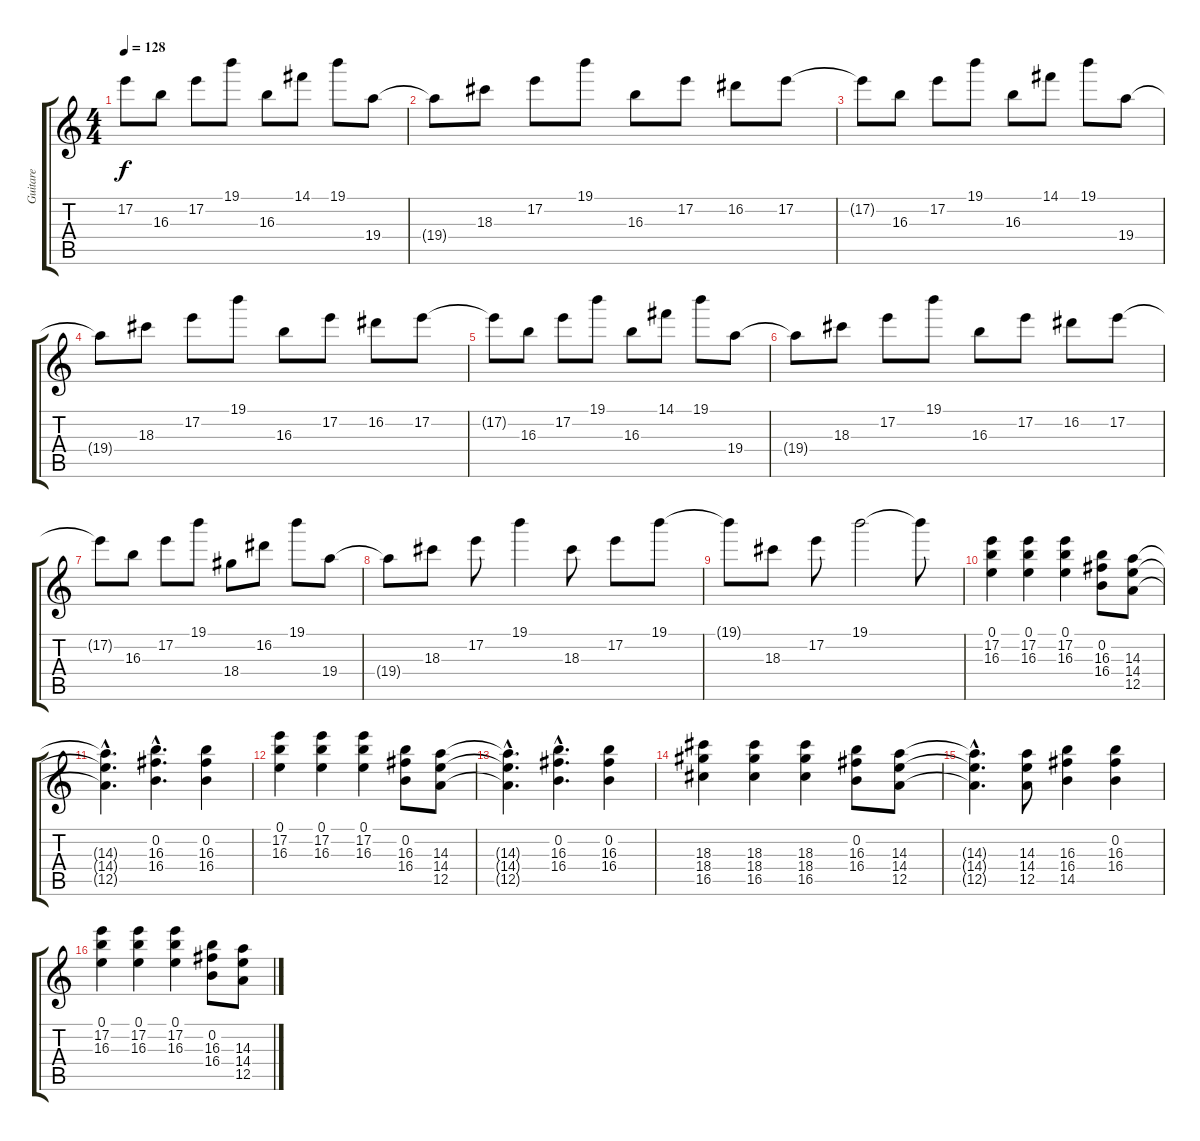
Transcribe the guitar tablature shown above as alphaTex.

\track ("Guitare" "Guitare") {instrument electricguitarclean}
\staff {score tabs}
\tuning (E4 B3 G3 D3 A2 E2) {hide}
\ts (4 4)
\tempo 128
\clef g2
\ks c
17.2{t}.8{dy f} 16.3.8 17.2.8 19.1.8 16.3.8 14.1.8 19.1.8 19.4.8 |
19.4{t}.8 18.3.8 17.2.8 19.1.8 16.3.8 17.2.8 16.2.8 17.2.8 |
17.2{t}.8 16.3.8 17.2.8 19.1.8 16.3.8 14.1.8 19.1.8 19.4.8 |
19.4{t}.8 18.3.8 17.2.8 19.1.8 16.3.8 17.2.8 16.2.8 17.2.8 |
17.2{t}.8 16.3.8 17.2.8 19.1.8 16.3.8 14.1.8 19.1.8 19.4.8 |
19.4{t}.8 18.3.8 17.2.8 19.1.8 16.3.8 17.2.8 16.2.8 17.2.8 |
17.2{t}.8 16.3.8 17.2.8 19.1.8 18.4.8 16.2.8 19.1.8 19.4.8 |
19.4{t}.8 18.3.8 17.2.8 19.1.4 18.3.8 17.2.8 19.1.8 |
19.1{t}.8 18.3.8 17.2.8 19.1.2 19.1{t}.8 |
(0.1 17.2 16.3).4 (0.1 17.2 16.3).4 (0.1 17.2 16.3).4 (0.2 16.3 16.4).8 (14.3 14.4 12.5).8 |
(14.3{hac t} 14.4{hac t} 12.5{hac t}).4{d} (0.2{hac} 16.3{hac} 16.4{hac}).4{d} (0.2 16.3 16.4).4 |
(0.1 17.2 16.3).4 (0.1 17.2 16.3).4 (0.1 17.2 16.3).4 (0.2 16.3 16.4).8 (14.3 14.4 12.5).8 |
(14.3{hac t} 14.4{hac t} 12.5{hac t}).4{d} (0.2{hac} 16.3{hac} 16.4{hac}).4{d} (0.2 16.3 16.4).4 |
(18.3 18.4 16.5).4 (18.3 18.4 16.5).4 (18.3 18.4 16.5).4 (0.2 16.3 16.4).8 (14.3 14.4 12.5).8 |
(14.3{hac t} 14.4{hac t} 12.5{hac t}).4{d} (14.3 14.4 12.5).8 (16.3 16.4 14.5).4 (0.2 16.3 16.4).4 |
(0.1 17.2 16.3).4 (0.1 17.2 16.3).4 (0.1 17.2 16.3).4 (0.2 16.3 16.4).8 (14.3 14.4 12.5).8
